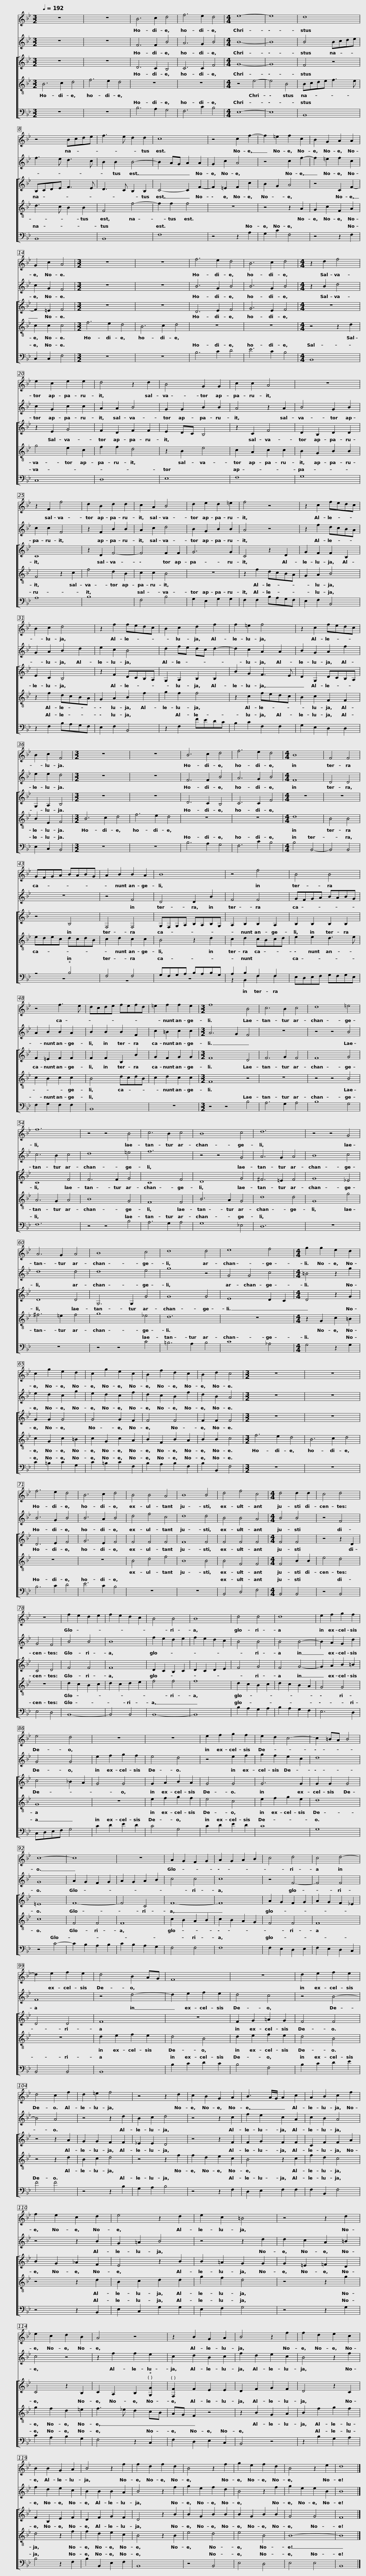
X:1
%%score 1 2 [ 3 4 ( 5 6 ) ]
L:1/8
Q:1/4=192
M:3/2
I:linebreak $
K:Bb
V:1 treble
V:2 treble
V:3 treble
V:4 treble-8
V:5 bass
V:6 bass
V:1
 z12 | z12 | B6 c2 d4 | f6 e2 d4 |[M:4/4] e8- |$ %5
 e8 | d8 | z4 Bcde | f3 e d2 d2 | c8 |$ %10
 z4 c2 f2- | f2 =e2 f2 c2 | B2 G2 A2 A2 | G2 c2 A4 |[M:3/2] z12 |$ %15
 z12 | f6 e2 d4 | B6 c2 d4 |[M:4/4] z2 d2 f4 | e2 c2 e2 e2 |$ %20
 d4 z2 d2 | B4 G2 G2 | c2 c2 A4 | z8 | z2 F2 f4 | %25
 d2 B2 d2 d2 |$ c2 A2 B4 | d2 e2 d2 =e2 | f4 z4 | z2 c2 fedc | %30
 B2 c2 d4 |$ z2 f2 fedc | B2 c2 d2 f2 | f2 =e2 f4 | z2 c2 fedc | %35
 B2 c2 F4 |$[M:3/2] z12 | z12 | B6 c2 d4 | f6 e2 d4 | %40
[M:4/4] B8 | F4 F4 |$ GFGA BABG | A2 B2 B2 A2 | B8 | %45
 z4 f4 |$ B4 B4 | z4 f3 e | dcde fefd | =e2 f2 f2 e2 |$ %50
[M:3/2] f8 B4 | c6 B2 c4 | d8 =e4 | f12 | z4 z4 B4 | %55
 c6 B2 c4 |$ B8 c4 | d12 | z4 z4 G4 | A6 G2 A4 | %60
 B8 c4 | d8 d4 |$ e8 f4 |[M:4/4] g2 g2 e2 d2 | c2 g2 e2 d2 | %65
 c2 g2 e2 c2 | B2 f2 d2 c2 |$ B2 d2 c4 |[M:3/2] z12 | z12 | %70
 f6 e2 d4 | B6 c2 d4 |$ B4 B4 A4 | B8 B4 | d4 f4 c4 | %75
[M:4/4] d4 d2 d2 | c4 d4 | z8 |$ f2 e2 d2 e2 | f2 e2 d2 c2 | %80
 B4 B4 | B8 | d4 d4 | d8 |$ e2 f2 g2 f2 | %85
 e4 d4 | z8 | z8 | e2 f2 g2 f2 | e2 d2 c4- |$ %90
 c2 =BA B4 | c8- | c8 | z8 | A2 G2 F2 G2 |$ %95
 A2 G2 A2 B2 | c4 d4 | c4 d4- | d2 e2 f2 e2 | d4 B2 AG |$ %100
 F8 | z8 | d2 e2 f2 e2 | d4 c2 f2 | d2 =e2 f4 |$ %105
 z4 z2 d2 | c2 B2 G2 A2 | B3 A/G/ A2 c2 | A2 B2 c2 f2 | f2 e2 c2 d2 |$ %110
 e4 z2 d2 | e2 c2 =B4 | z4 z2 d2 | e2 c2 d2 B2 | A4 z4 |$ %115
 z2 B2 G2 A2 | B4 z2 f2 | f2 d2 e2 c2 | B2 B2 G2 A2 | B4 z2 f2 |$ %120
 f2 d2 f2 d2 | B4 z2 f2 | g2 e2 f2 d2 | B4 z2 e2 | d8 |] %125
V:2
 z12 | z12 | F6 F2 B4 | A6 G2 B4 |[M:4/4] B8- |$ %5
 B8 | B4 Bcde | f3 e d3 c | B2 B2 B4- | B2 AG A2 A2 |$ %10
 G2 c2 A4 | z4 c2 f2- | f2 =e2 f2 c2 | c2 G2 F4 |[M:3/2] z12 |$ %15
 z12 | B6 G2 B4 | B6 G2 B4 |[M:4/4] z2 B2 d4 | c2 G2 c2 c2 |$ %20
 A2 A2 B4 | G2 G2 B2 B2 | A4 z2 A2 | B4 G2 B2 | c2 c2 F4 | %25
 z2 F2 B2 B2 |$ A2 c2 d4 | B2 G2 B2 B2 | A4 z4 | z2 f2 dcBA | %30
 G2 A2 B2 d2 |$ e2 c2 B4 | d2 fe dc d2- | d2 c2 A2 A2 | B2 G2 A2 f2 | %35
 e2 e2 d4 |$[M:3/2] z12 | z12 | F6 F2 B4 | A6 G2 B4 | %40
[M:4/4] F8 | D4 D4 |$ z8 | z4 F4 | D4 D2 B2 | %45
 F4 F4 |$ GFGA BABG | A2 B2 B2 A2 | B2 B2 B2 F2 | c2 =B2 c2 c2 |$ %50
[M:3/2] A6 G2 F4 | z12 | z4 z4 B4 | c6 B2 c4 | d8 =e4 | %55
 f12 |$ z4 z4 G4 | A6 G2 A4 | B8 c4 | d8 d4 | %60
 d8 e4 | g8 z4 |$ G4 G4 c4 |[M:4/4] =B4 z2 g2 | e2 d2 c2 g2 | %65
 e2 d2 c2 f2 | d2 c2 B2 f2 |$ d2 B2 A4 |[M:3/2] z12 | z12 | %70
 B6 G2 B4 | B6 A2 B4 |$ d4 f4 c4 | d8 d4 | B4 B4 A4 | %75
[M:4/4] B4 B4 | z4 F4 | G4 F4 |$ B4 B4 | B8 | %80
 f2 e2 d2 e2 | f2 e2 d2 c2 | B4 B4 | B4 B4- |$ B2 A2 G2 d2 | %85
 G4 G4 | e2 f2 g2 f2 | e4 d4 | z4 e2 f2 | g2 f2 e2 c2 |$ %90
 d8 | G8 | A2 G2 F2 G2 | A2 G2 A2 B2 | c4 c4 |$ %95
 c8 | z4 F4- | F4 F4 | F8 | z4 d4- |$ %100
 d2 e2 f2 e2 | d4 c4 | z4 B4- | B4 A4 | z4 z2 d2 |$ %105
 B2 c2 d4 | z4 z2 c2 | f2 e2 c2 A2 | c2 B2 A4 | z4 z2 B2 |$ %110
 G2 =A2 B4 | z4 z2 d2 | d2 c2 A2 =B2 | c4 z4 | z2 f2 f2 e2 |$ %115
 c2 d2 B2 c2 | f2 d2 e2 c2 | B4 z2 f2 | f2 d2 e2 c2 | B2 B2 B2 A2 |$ %120
 B4 z2 f2 | g2 e2 f2 d2 | B4 z2 f2 | g2 e2 e2 B2 | B8 |] %125
V:3
 z12 | z12 | D6 C2 B,4 | C6 C2 F4 |[M:4/4] G8- |$ %5
 G8 | F4 z4 | B,CDE F3 E | D3 C B,2 B,2 | C4- C2 F2- |$ %10
 F2 =E2 F2 c2 | B2 G2 A4 | z4 C2 F2- | F2 =E2 F4 |[M:3/2] z12 |$ %15
 z12 | D6 E2 F4 | G6 E2 F4 |[M:4/4] z8 | z2 E2 G4 |$ %20
 F2 D2 F2 F2 | E2 DC B,4 | z2 C2 F4 | D2 B,2 D2 D2 | C8 | %25
 z2 D2 F4- |$ F4 F2 F2 | G6 G2 | C4 z2 D2 | G2 F2 F2 B,2 | %30
 E2 C2 B,4 |$ z2 F2 DCB,A, | G,2 A,2 B,2 B,2 | B2 G2 F3 E | D2 G,2 DCB,A, | %35
 G,2 A,2 B,4 |$[M:3/2] z12 | z12 | D6 C2 B,4 | C6 C2 F4 | %40
[M:4/4] z8 | z8 |$ z4 B,4 | F,4 F,4 | G,F,G,A, B,A,B,G, | %45
 A,2 B,2 B,2 A,2 |$ B,2 B,2 B,2 B,2 | F2 =E2 F2 F2 | F2 F2 B,2 B2 | G2 F2 G2 G2 |$ %50
[M:3/2] F8 D4 | F6 G2 F4 | F8 G4 | C8 F4 | F6 F2 G4 | %55
 C8 F4 |$ D8 G4 | ^F6 =E2 F4 | G8 _E4 | D8 D4 | %60
 G,6 G,2 G4 | G8 G4 |$ E8 D2 C2 |[M:4/4] D4 z2 G2 | G2 G2 G4 | %65
 G4 G2 F2 | F4 F4 |$ F2 F2 F4 |[M:3/2] z12 | z12 | %70
 D6 E2 F4 | G6 E2 F4 |$ F4 F4 F4 | F8 F4 | F4 F4 F4 | %75
[M:4/4] F4 F4 | z4 z2 D2 | C4 D4 |$ F4 F4 | F8 | %80
 D2 C2 B,2 C2 | D2 C2 D2 E2 | F4 G4 | F4 G4- |$ G2 A2 B2 =B2 | %85
 c4 _B2 A2 | G4 G4 | G2 A2 B2 A2 | G4 G4 | G6 G2 |$ %90
 G2 G2 G4 | =E8 | F8- | F4 C4 | F8- |$ %95
 F8 | A2 G2 F2 G2 | A2 G2 F2 _E2 | D4 D4 | F8 |$ %100
 z8 | F2 G2 =A2 G2 | F4 F4 | z4 z2 A2 | G2 G2 F2 F2 |$ %105
 _E2 E2 D4 | z4 z2 F2 | F2 G2 F2 F2 | C2 F2 F2 A2 | B2 G2 _A2 F2 |$ %110
 E4 z2 B2 | B2 =A2 G2 G2 | G2 =E2 =F2 D2 | C4 z2 B,2 | C2 A,2 B,2 [G,G]2 |$ %115
 [F,F]2 F2 E2 E2 | D2 F2 G2 F2 | D4 z2 C2 | F2 B,2 E2 F2 | D2 F2 G2 F2 |$ %120
 D4 z2 B2 | B2 G2 B2 B2 | B2 G2 B2 B2 | G4 G4 | F8 |] %125
V:4
 B6 c2 d4 | f6 e2 d4 | z12 | z12 |[M:4/4] z4 e4- |$ %5
 e4 B4 | Bcde f3 e | d3 c B2 B2 | F4 f4- | f2 f2 f4 |$ %10
 z8 | z4 z2 A2 | G2 c2 F2 A2 | c2 c2 c4 |[M:3/2] f6 e2 d4 |$ %15
 B6 c2 d4 | z12 | z12 |[M:4/4] z4 z2 d2 | g4 e2 c2 |$ %20
 f2 f2 d4 | z2 B2 e4 | c2 A2 c2 c2 | B2 G2 B2 B2 | F4 z2 c2 | %25
 f4 d2 B2 |$ c2 c2 B4 | z8 | z2 f2 dcBA | G2 A2 B4 | %30
 z2 f2 dcBA |$ G2 A2 B2 f2 | g2 f2 f4 | z2 c2 fedc | B2 c2 F2 F2 | %35
 B2 E2 F4 |$[M:3/2] B6 c2 d4 | f6 e2 d4 | z12 | z12 | %40
[M:4/4] d8 | B4 B4 |$ edec dcdB | c2 d2 c2 c2 | B4 z2 d2 | %45
 c2 d2 cBcd |$ e2 e2 d3 e | c2 B2 c2 c2 | B4 dcdB | c2 d2 c2 c2 |$ %50
[M:3/2] F8 z4 | z12 | z4 z4 B4 | A6 G2 A4 | B8 G4 | %55
 F8 F4 |$ B6 A2 G4 | d8 d4 | G8 g4 | ^f6 =e2 f4 | %60
 g8 _e4 | d12 |$ z12 |[M:4/4] z2 G2 c2 =B2 | c2 G2 c2 =B2 | %65
 c2 G2 c2 A2 | B2 F2 B2 A2 |$ B2 B2 c4 |[M:3/2] f6 e2 d4 | B6 c2 d4 | %70
 z12 | z12 |$ B4 d4 f4 | B8 B4 | B4 F4 F4 | %75
[M:4/4] F4 B2 B2 | e4 d4 | z8 |$ d2 c2 B2 c2 | d2 c2 d2 e2 | %80
 f4 f4 | f8 | d2 c2 B2 c2 | d2 c2 B2 A2 |$ G4 G4 | %85
 G8 | z8 | e2 f2 g2 f2 | e4 c4 | e2 f2 g2 e2 |$ %90
 d8 | c8 | F4 F4 | F8 | c2 B2 A2 B2 |$ %95
 c2 B2 A2 G2 | F4 F4 | F8 | z8 | d2 e2 f2 e2 |$ %100
 d4 B4 | d2 e2 f2 e2 | d4 B4 | z4 z2 d2 | B2 c2 d4 |$ %105
 z4 z2 f2 | f2 d2 e2 c2 | B4 z2 c2 | f2 d2 c4 | z4 z2 d2 |$ %110
 B2 c2 d2 d2 | g2 f2 d4 | z4 z2 g2 | g2 f2 d2 =e2 | f3 _e d2 cB |$ %115
 AG F2 z4 | z2 B2 G2 A2 | B2 f2 g2 f2 | d4 z2 f2 | f2 d2 e2 c2 |$ %120
 B4 z2 B2 | e4 d4 | e4 B4 | B8- | B8 |] %125
V:5
 z12 | z12 | B,6 A,2 G,4 | F,6 C2 B,4 |[M:4/4] E,8- |$ %5
 E,8 | B,,8 | B,,8 | B,,8 | F,8 |$ %10
 z4 z2 A,2 | G,2 C2 F,4 | z4 z2 F,2 | C,2 C,2 F,4 |[M:3/2] z12 |$ %15
 z12 | B,6 C2 D4 | E6 C2 B,4 |[M:4/4] B,,8 | C,8 |$ %20
 D,8 | E,8 | F,8 | G,8 | A,8 | %25
 B,8 |$ F,4 B,4 | G,2 E,2 G,2 G,2 | F,2 F,2 B,A,G,F, | E,2 F,2 B,,4 | %30
 z2 F,2 B,A,G,F, |$ E,2 F,2 B,,4 | z2 F,2 FEDC | B,2 C2 F,2 F,2 | G,2 E,2 D,2 D,2 | %35
 E,2 C,2 B,,4 |$[M:3/2] z12 | z12 | B,6 A,2 G,4 | F,6 C2 B,4 | %40
[M:4/4] B,4 B,,4- | B,,4 B,,4 |$ z4 B,4 | F,4 F,4 | G,F,G,A, B,A,B,G, | %45
 A,2 B,2 F,2 F,2 |$ E,D,E,F, G,F,G,E, | F,2 G,2 F,2 F,2 | B,,8 | z8 |$ %50
[M:3/2] z4 z4 B,4 | A,6 G,2 A,4 | B,8 G,4 | F,12 | z4 z4 B,4 | %55
 A,6 G,2 A,4 |$ G,8 _E,4 | D,12 | z12 | z12 | %60
 z4 z4 C4 | =B,6 A,2 B,4 |$ C8 _A,4 |[M:4/4] G,4 z2 G,2 | C2 =B,2 C2 G,2 | %65
 C2 =B,2 C2 F,2 | B,2 A,2 B,2 F,2 |$ B,2 B,,2 F,4 |[M:3/2] z12 | z12 | %70
 B,6 C2 D4 | E6 C2 B,4 |$ z12 | z12 | B,,4 D,4 F,4 | %75
[M:4/4] B,,4 B,,4 | z4 B,,4 | E,4 D,4 |$ B,,8- | B,,4 B,,4 | %80
 B,,8- | B,,8 | B,2 A,2 G,2 A,2 | B,2 A,2 G,2 F,2 |$ E,6 D,2 | %85
 C,D,E,F, G,4 | C2 D2 E2 D2 | C4 G,4 | C2 D2 E2 D2 | C8 |$ %90
 G,8 | z4 C4- | C2 B,2 A,2 B,2 | C2 B,2 A,2 G,2 | F,4 F,4 |$ %95
 F,8 | F,2 E,2 D,2 E,2 | F,2 E,2 D,2 C,2 | B,,4 B,,4 | B,,8 |$ %100
 B,2 C2 D2 C2 | B,4 F,4 | B,2 C2 D2 E2 | F4 F4 | z4 z2 B,2 |$ %105
 G,2 A,2 B,4 | z4 z2 F,2 | D,2 E,2 F,2 F,2 | F,2 B,,2 F,4 | z4 z2 B,,2 |$ %110
 E,2 C,2 G,2 G,2 | E,2 F,2 G,4 | z4 z2 G,2 | C2 A,2 B,2 G,2 | F,4 z2 C,2 |$ %115
 F,2 D,2 E,2 C,2 | B,,4 z4 | z2 B,2 G,2 A,2 | B,4 z2 F,2 | B,2 B,,2 E,2 F,2 |$ %120
 B,,8 | z4 B,,4 | E,4 D,4 | E,4 E,4 | B,,8 |] %125
V:6
 x12 | x12 | x12 | x12 |[M:4/4] x8 |$ %5
 x8 | x8 | x8 | x8 | x8 |$ %10
 x8 | x8 | x8 | x8 |[M:3/2] x12 |$ %15
 x12 | x12 | x12 |[M:4/4] x8 | x8 |$ %20
 x8 | x8 | x8 | x8 | x8 | %25
 x8 |$ x8 | x8 | x8 | x8 | %30
 x8 |$ x8 | x8 | x8 | x8 | %35
 x8 |$[M:3/2] x12 | x12 | x12 | x12 | %40
[M:4/4] x8 | x8 |$ z8 | z8 | z8 | %45
 z2 B,,2 F,2 F,2 |$ x8 | x8 | x8 | x8 |$ %50
[M:3/2] x12 | x12 | x12 | x12 | x12 | %55
 x12 |$ x12 | x12 | x12 | x12 | %60
 x12 | x12 |$ x12 |[M:4/4] x8 | x8 | %65
 x8 | x8 |$ x8 |[M:3/2] x12 | x12 | %70
 x12 | x12 |$ x12 | x12 | x12 | %75
[M:4/4] x8 | x8 | x8 |$ x8 | x8 | %80
 x8 | x8 | x8 | x8 |$ x8 | %85
 x8 | x8 | x8 | x8 | x8 |$ %90
 x8 | x8 | x8 | x8 | x8 |$ %95
 x8 | x8 | x8 | x8 | x8 |$ %100
 x8 | x8 | x8 | x8 | x8 |$ %105
 x8 | x8 | x8 | x8 | x8 |$ %110
 x8 | x8 | x8 | x8 | x8 |$ %115
 x8 | x8 | x8 | x8 | x8 |$ %120
 x8 | x8 | x8 | x8 | x8 |] %125
